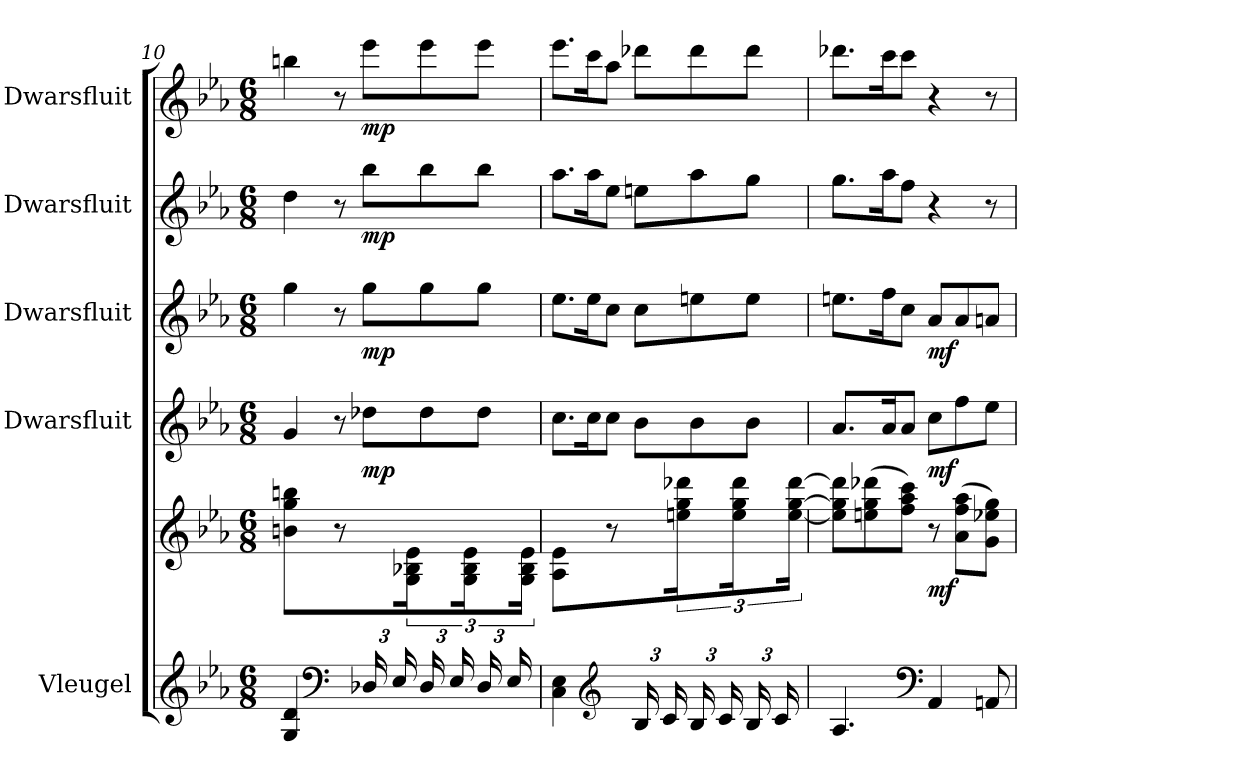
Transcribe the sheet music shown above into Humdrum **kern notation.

**kern	**kern	**dynam	**kern	**dynam	**kern	**dynam	**kern	**dynam	**kern	**dynam
*part5	*part5	*part5	*part4	*part4	*part3	*part3	*part2	*part2	*part1	*part1
*staff6	*staff5	*staff5/6	*staff4	*staff4	*staff3	*staff3	*staff2	*staff2	*staff1	*staff1
*I"Vleugel	*	*	*I"Dwarsfluit	*	*I"Dwarsfluit	*	*I"Dwarsfluit	*	*I"Dwarsfluit	*
*	*	*	*I'Fl.	*	*I'Fl.	*	*I'Fl.	*	*I'Fl.	*
*clefG2	*clefG2	*	*clefG2	*	*clefG2	*	*clefG2	*	*clefG2	*
*k[b-e-a-]	*k[b-e-a-]	*	*k[b-e-a-]	*	*k[b-e-a-]	*	*k[b-e-a-]	*	*k[b-e-a-]	*
*M6/8	*M6/8	*	*M6/8	*	*M6/8	*	*M6/8	*	*M6/8	*
=10	=10	=10	=10	=10	=10	=10	=10	=10	=10	=10
*^	*	*	*	*	*	*	*	*	*	*
4.ryy	4G/ 4d/	4bn\ 4gg\ 4bbn\	.	4g/	.	4gg\	.	4dd\	.	4bbn\	.
*clefF4	*	*	*	*	*	*	*	*	*	*	*
.	2ryy	8r	.	8r	.	8r	.	8r	.	8r	.
*Xbrackettup	*	*	*	*	*	*	*	*	*	*	*
!	!	!	!	!	!LO:DY:b	!	!LO:DY:b	!	!LO:DY:b	!	!LO:DY:b
24D-X/LL	.	12ryy	.	8dd-X\L	mp	8gg\L	mp	8bb-\L	mp	8eee-\L	mp
24E-/	.	.	.	.	.	.	.	.	.	.	.
24ryy	.	24G\ 24B-X\ 24e-\	.	.	.	.	.	.	.	.	.
24D-/	.	12ryy	.	8dd-\	.	8gg\	.	8bb-\	.	8eee-\	.
24E-/	.	.	.	.	.	.	.	.	.	.	.
24ryy	.	24G\ 24B-\ 24e-\	.	.	.	.	.	.	.	.	.
24D-/	.	12ryy	.	8dd-\J	.	8gg\J	.	8bb-\J	.	8eee-\J	.
24E-/	.	.	.	.	.	.	.	.	.	.	.
24ryy	.	24G\ 24B-\ 24e-\JJ	.	.	.	.	.	.	.	.	.
=11	=11	=11	=11	=11	=11	=11	=11	=11	=11	=11	=11
4.ryy	4C\ 4E-\	4A-/ 4e-/	.	8.cc\L	.	8.ee-\L	.	8.aa-\L	.	8.eee-\L	.
.	.	.	.	16cc\K	.	16ee-\K	.	16aa-\K	.	16ccc\K	.
*clefG2	*	*	*	*	*	*	*	*	*	*	*
.	2ryy	8r	.	8cc\J	.	8cc\J	.	8ee-\J	.	8aa-\J	.
24B-/LL	.	12ryy	.	8b-\L	.	8cc\L	.	8een\L	.	8ddd-X\L	.
24c/	.	.	.	.	.	.	.	.	.	.	.
24ryy	.	24een\ 24gg\ 24ddd-X\	.	.	.	.	.	.	.	.	.
24B-/	.	12ryy	.	8b-\	.	8een\	.	8aa-\	.	8ddd-\	.
24c/	.	.	.	.	.	.	.	.	.	.	.
24ryy	.	24ee\ 24gg\ 24ddd-\	.	.	.	.	.	.	.	.	.
24B-/	.	12ryy	.	8b-\J	.	8ee\J	.	8gg\J	.	8ddd-\J	.
24c/	.	.	.	.	.	.	.	.	.	.	.
24ryy	.	[24ee\ [24gg\ [24ddd-\JJ	.	.	.	.	.	.	.	.	.
*v	*v	*	*	*	*	*	*	*	*	*	*
!!LO:PB:g=z
=12	=12	=12	=12	=12	=12	=12	=12	=12	=12	=12
4.A-/	8ee\] 8gg\] 8ddd-\]L	.	8.a-/L	.	8.een\L	.	8.gg\L	.	8.ddd-X\L	.
.	(8een\ 8gg\ 8ddd-X\	.	.	.	.	.	.	.	.	.
.	.	.	16a-/K	.	16ff\K	.	16aa-\K	.	16ccc\K	.
.	8ff\ 8aa-\ 8ccc\J)	.	8a-/J	.	8cc\J	.	8ff\J	.	8ccc\J	.
*clefF4	*	*	*	*	*	*	*	*	*	*
!	!	!LO:DY:b	!	!LO:DY:b	!	!LO:DY:b	!	!	!	!
4AA-/	8r	mf	8cc\L	mf	8a-/L	mf	4r	.	4r	.
.	(8a-\ 8ff\ 8aa-\L	.	8ff\	.	8a-/	.	.	.	.	.
8AAn/	8g\ 8ee-X\ 8gg\J)	.	8ee-\J	.	8an/J	.	8r	.	8r	.
=	=	=	=	=	=	=	=	=	=	=
*-	*-	*-	*-	*-	*-	*-	*-	*-	*-	*-
